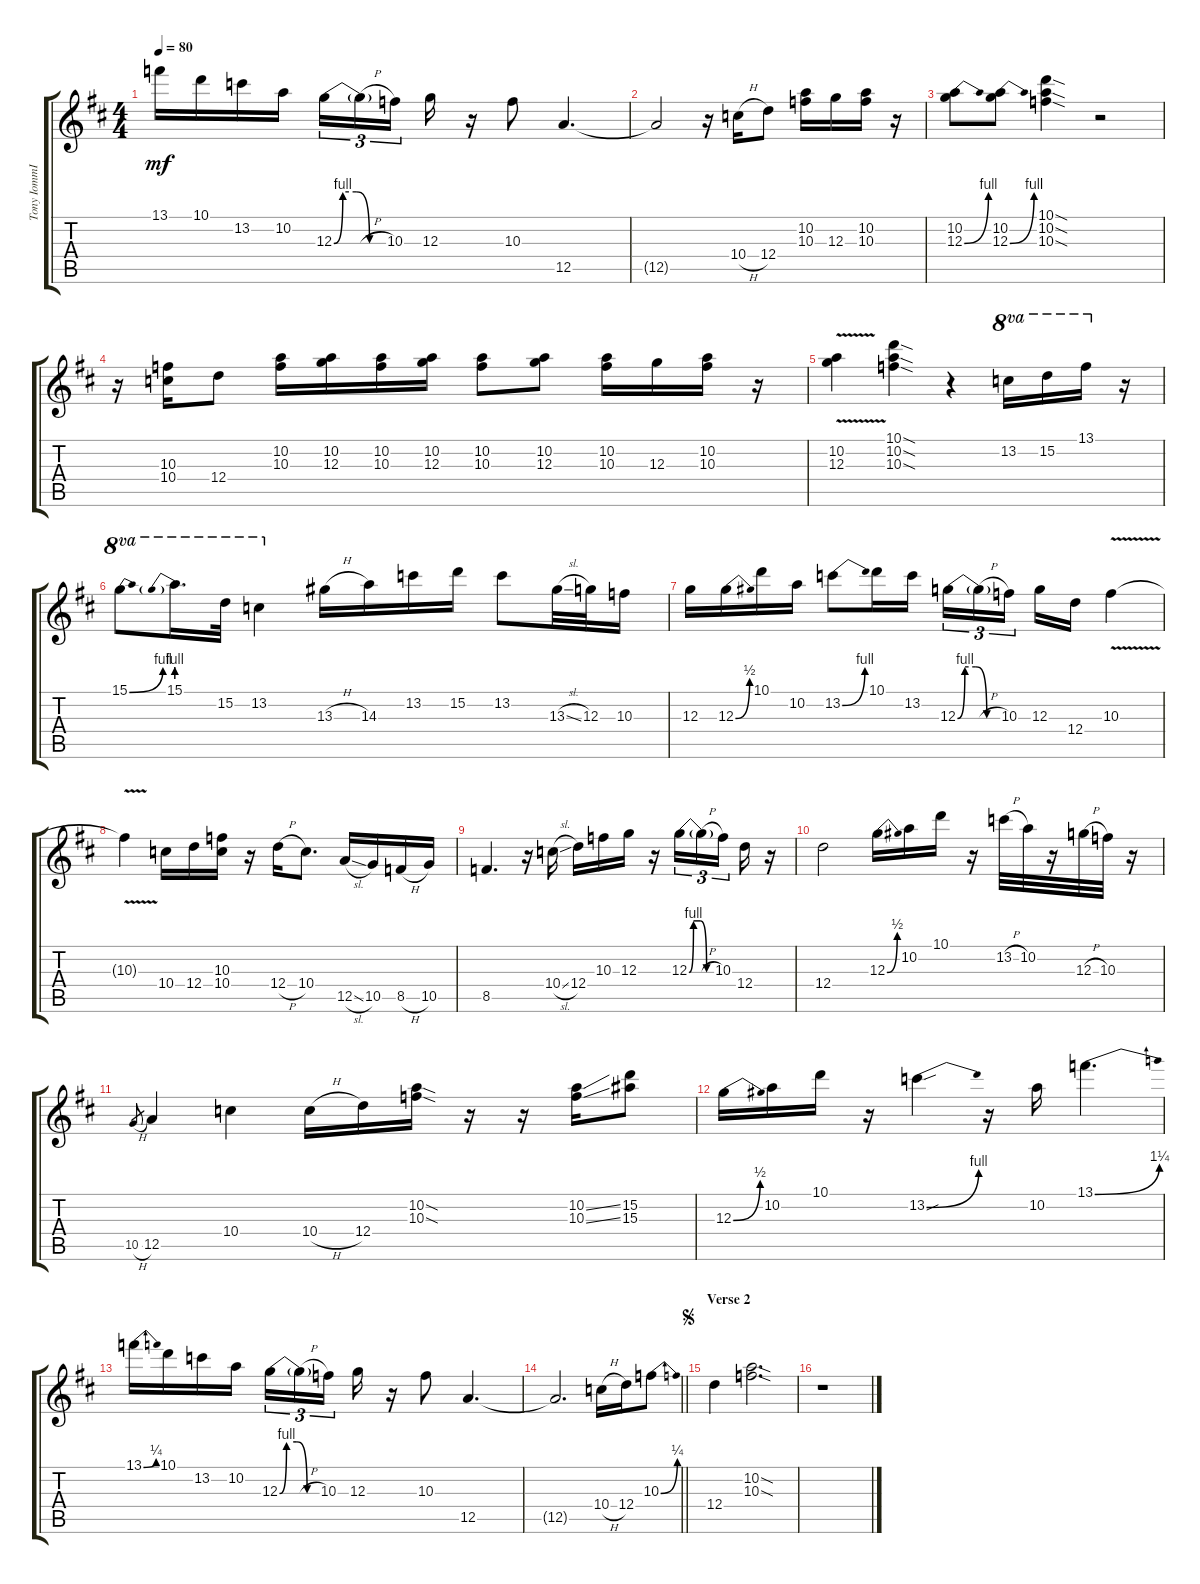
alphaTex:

\track ("Tony IommI Distortion (Lead I)" "Tony IommI") {instrument distortionguitar}
\staff {score tabs}
\tuning (E4 B3 G3 D3 A2 E2) {hide}
\ts (4 4)
\tempo 80
\clef g2
\ks d
13.1.16{dy mf} 10.1.16 13.2.16 10.2.16 12.3{be (custom 0 0 10 4 25 4 40 0 60 0)}.16{tu (3 2)} 12.3{h t}.16{tu (3 2)} 10.3.16{tu (3 2) beam splitsecondary} 12.3.16 r.16 10.3.8 12.5.4{d} |
12.5{t}.2 r.16 10.4{h}.16 12.4.8 (10.2 10.3).16 12.3.16 (10.2 10.3).16 r.16 |
(10.2 12.3{be (bend 0 0 60 4)}).8 (10.2 12.3{be (bend 0 0 60 4)}).8 (10.1{sod} 10.2{sod} 10.3{sod}).4 r.2 |
r.16 (10.3 10.4).16 12.4.8 (10.2 10.3).16 (10.2 12.3).16 (10.2 10.3).16 (10.2 12.3).16 (10.2 10.3).8 (10.2 12.3).8 (10.2 10.3).16 12.3.16 (10.2 10.3).16 r.16 |
(10.2{v} 12.3{v}).4 (10.1{sod} 10.2{sod} 10.3{sod}).4 r.4 13.2.16{ot 8va} 15.2.16{ot 8va} 13.1.16{ot 8va} r.16 |
15.1{be (bend 0 0 60 4)}.8{ot 8va} 15.1{be (prebend 0 4 60 4)}.16{d ot 8va} 15.2.32{ot 8va} 13.2.4{ot 8va} 13.3{h}.16 14.3.16 13.2.16 15.2.16 13.2.8 13.3{sl}.32 12.3.32 10.3.16 |
12.3.16 12.3{be (bend 0 0 60 2)}.16 10.1.16 10.2.16 13.2{be (bend 0 0 60 4)}.8 10.1.16 13.2.16 12.3{be (custom 0 0 10 4 25 4 40 0 60 0)}.16{tu (3 2)} 12.3{h t}.16{tu (3 2)} 10.3.16{tu (3 2) beam splitsecondary} 12.3.16 12.4.16 10.3{v}.4 |
10.3{v t}.4 10.4.16 12.4.16 (10.3 10.4).16 r.16 12.4{h}.16 10.4.8{d} 12.5{sl}.16 10.5.16 8.5{h}.16 10.5.16 |
8.5.4{d} r.16 10.4{sl}.16 12.4.16 10.3.16 12.3.16 r.16 12.3{be (custom 0 0 10 4 25 4 40 0 60 0)}.16{tu (3 2)} 12.3{h t}.16{tu (3 2)} 10.3.16{tu (3 2) beam splitsecondary} 12.4.16 r.16 |
12.4.2 12.3{be (bend 0 0 60 2)}.16 10.2.16 10.1.16 r.16 13.2{h}.32 10.2.32 r.16 12.3{h}.32 10.3.32 r.16 |
10.5{h}.8{gr} 12.5.4 10.4.4 10.4{h}.16 12.4.16 (10.2{sod} 10.3{sod}).16 r.16 r.16 (10.2{ss} 10.3{ss}).16 (15.2 15.3).8 |
12.3{be (bend 0 0 60 2)}.16 10.2.16 10.1.16 r.16 13.2{be (bend 0 0 60 4) sou}.4 r.16 10.2.16 13.1{be (bend 0 0 60 5)}.4{d} |
13.1{be (bend 0 0 60 1)}.16 10.1.16 13.2.16 10.2.16 12.3{be (custom 0 0 10 4 25 4 40 0 60 0)}.16{tu (3 2)} 12.3{h t}.16{tu (3 2)} 10.3.16{tu (3 2) beam splitsecondary} 12.3.16 r.16 10.3.8 12.5.4{d} |
\barLineRight lightlight
12.5{t}.2{d} 10.4{h}.16 12.4.16 10.3{be (bend 0 0 60 1)}.8 |
\section ("" "Verse 2")
\jump segno
12.4.4 (10.2{sod} 10.3{sod}).2{d} |
r.1
